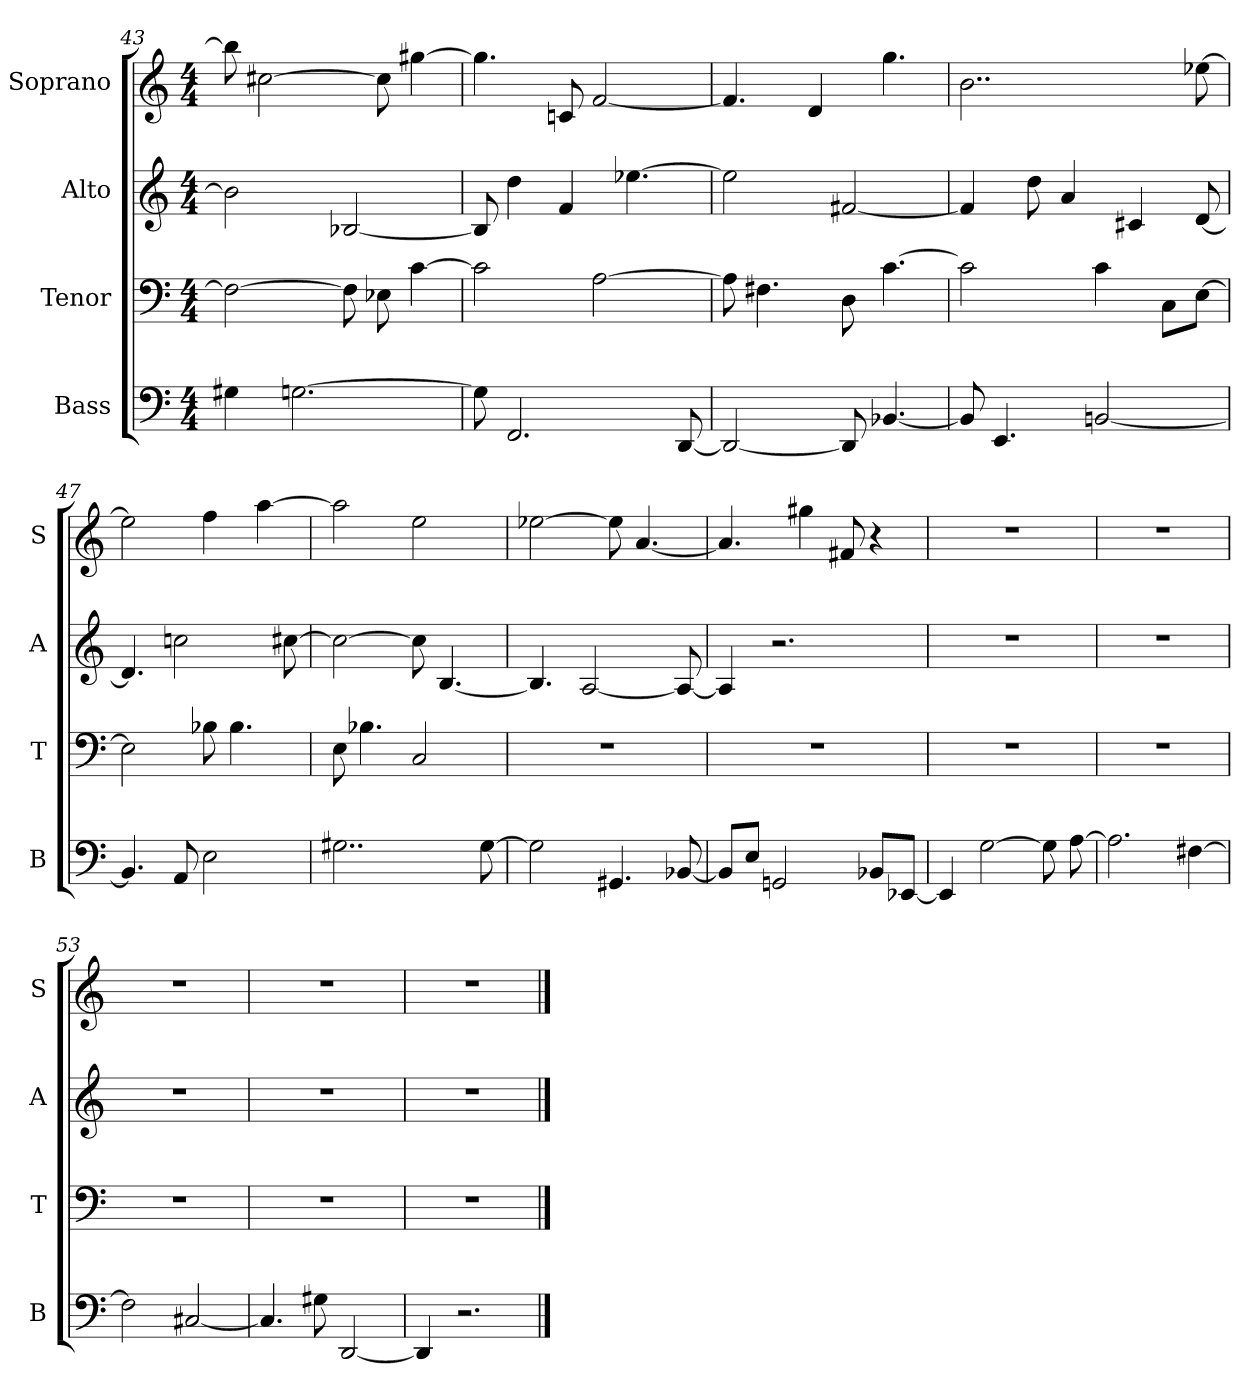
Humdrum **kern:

**kern	**kern	**kern	**kern
*part4	*part3	*part2	*part1
*staff4	*staff3	*staff2	*staff1
*I"Bass	*I"Tenor	*I"Alto	*I"Soprano
*I'B	*I'T	*I'A	*I'S
*clefF4	*clefF4	*clefG2	*clefG2
*k[]	*k[]	*k[]	*k[]
*M4/4	*M4/4	*M4/4	*M4/4
=43	=43	=43	=43
4G#X\	2F\_	2b\]	8bb\]
.	.	.	[2cc#X\
[2.Gn\	.	.	.
.	8F\]	[2B-X/	.
.	8E-X\	.	8cc#\]
.	[4c\	.	[4gg#X\
=44	=44	=44	=44
8G\]	2c\]	8B-/]	4.gg#\]
2.FF/	.	4dd\	.
.	.	4f/	8cn/
.	[2A\	.	[2f/
.	.	[4.ee-X\	.
[8DD/	.	.	.
=45	=45	=45	=45
2DD/_	8A\]	2ee-\]	4.f/]
.	4.F#X\	.	.
.	.	.	4d/
8DD/]	8D\	[2f#X/	.
[4.BB-X/	[4.c\	.	4.gg\
=46	=46	=46	=46
8BB-/]	2c\]	4f#/]	2..b\
4.EE/	.	.	.
.	.	8dd\	.
.	.	4a/	.
[2BBn/	4c\	.	.
.	.	4c#X/	.
.	8C\L	.	.
.	[8E\J	[8d/	[8ee-X\
=47	=47	=47	=47
4.BB/]	2E\]	4.d/]	2ee-\]
8AA/	.	2ccn\	.
2E\	8B-X\	.	4ff\
.	4.B-\	.	.
.	.	.	[4aa\
.	.	[8cc#X\	.
=48	=48	=48	=48
2..G#X\	8E\	2cc#\_	2aa\]
.	4.B-X\	.	.
.	2C/	8cc#\]	2ee\
.	.	[4.B/	.
[8G#\	.	.	.
=49	=49	=49	=49
2G#\]	1r	4.B/]	[2ee-X\
.	.	[2A/	.
4.GG#X/	.	.	8ee-\]
.	.	.	[4.a/
[8BB-X/	.	8A/_	.
=50	=50	=50	=50
8BB-/L]	1r	4A/]	4.a/]
8E/J	.	.	.
2GGn/	.	2.r	.
.	.	.	4gg#X\
.	.	.	8f#X/
8BB-X/L	.	.	4r
[8EE-X/J	.	.	.
=51	=51	=51	=51
4EE-/]	1r	1r	1r
[2G\	.	.	.
8G\]	.	.	.
[8A\	.	.	.
=52	=52	=52	=52
2.A\]	1r	1r	1r
[4F#X\	.	.	.
=53	=53	=53	=53
2F#\]	1r	1r	1r
[2C#X/	.	.	.
=54	=54	=54	=54
4.C#/]	1r	1r	1r
8G#X\	.	.	.
[2DD/	.	.	.
=55	=55	=55	=55
4DD/]	1r	1r	1r
2.r	.	.	.
==	==	==	==
*-	*-	*-	*-
